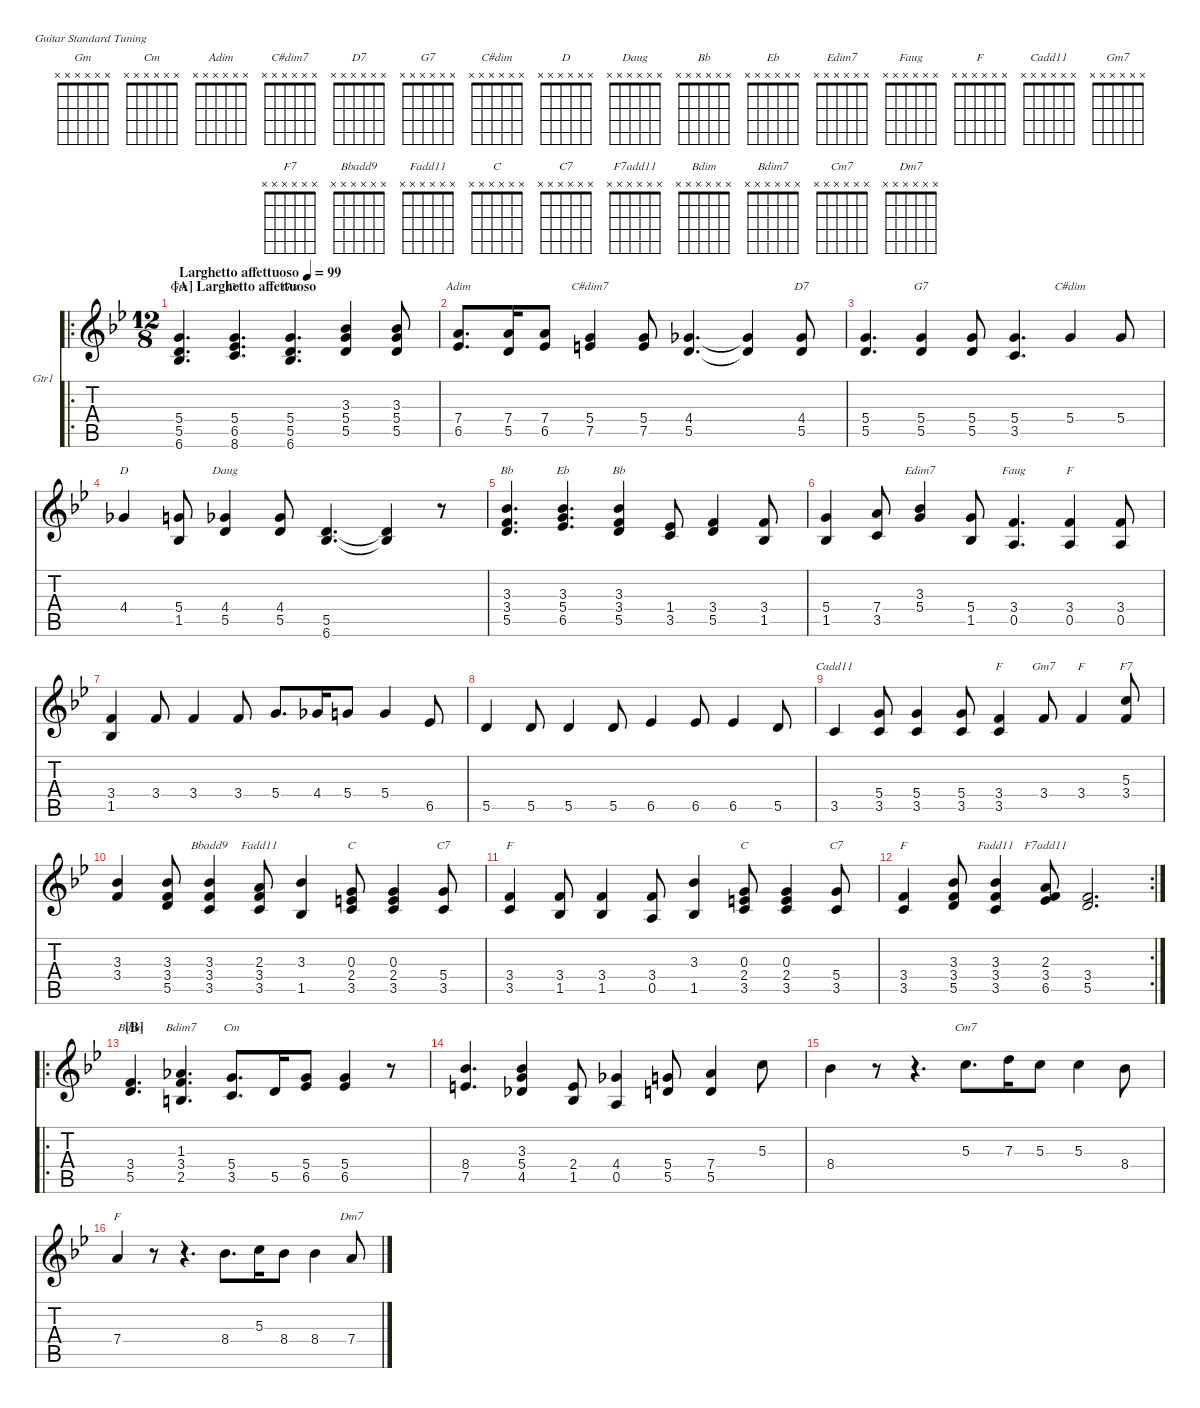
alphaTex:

\defaultSystemsLayout 4
\hideDynamics
\bracketExtendMode nobrackets
\firstSystemTrackNameOrientation horizontal
\otherSystemsTrackNameOrientation horizontal
\track ("Electric Guitar 1" "Gtr1") {instrument distortionguitar}
\staff {score tabs}
\tuning (E4 B3 G3 D3 A2 E2)
\chord ("Gm" x x x x x x)
\chord ("Cm" x x x x x x)
\chord ("Adim" x x x x x x)
\chord ("C#dim7" x x x x x x)
\chord ("D7" x x x x x x)
\chord ("G7" x x x x x x)
\chord ("C#dim" x x x x x x)
\chord ("D" x x x x x x)
\chord ("Daug" x x x x x x)
\chord ("Bb" x x x x x x)
\chord ("Eb" x x x x x x)
\chord ("Edim7" x x x x x x)
\chord ("Faug" x x x x x x)
\chord ("F" x x x x x x)
\chord ("Cadd11" x x x x x x)
\chord ("Gm7" x x x x x x)
\chord ("F7" x x x x x x)
\chord ("Bbadd9" x x x x x x)
\chord ("Fadd11" x x x x x x)
\chord ("C" x x x x x x)
\chord ("C7" x x x x x x)
\chord ("F7add11" x x x x x x)
\chord ("Bdim" x x x x x x)
\chord ("Bdim7" x x x x x x)
\chord ("Cm7" x x x x x x)
\chord ("Dm7" x x x x x x)
\ro
\ts (12 8)
\section ("A" "Larghetto affettuoso")
\tempo (99 "Larghetto affettuoso")
\clef g2
\ks gminor
(6.6 5.5 5.4).4{d ch "Gm" dy mf instrument distortionguitar} (8.6 6.5 5.4).4{d ch "Cm"} (6.6 5.5 5.4).4{d ch "Gm"} (5.5 5.4 3.3).4 (5.5 5.4 3.3).8 |
(6.5 7.4).8{d ch "Adim"} (5.5 7.4).16 (6.5 7.4).8 (7.5 5.4).4{ch "C#dim7"} (7.5 5.4).8 (5.5 4.4).4{d} (5.5{t} 4.4{t}).4 (5.5 4.4).8{ch "D7"} |
(5.5 5.4).4{d} (5.5 5.4).4{ch "G7"} (5.5 5.4).8 (3.5 5.4).4{d} 5.4.4{ch "C#dim"} 5.4.8 |
4.4.4{ch "D"} (1.5 5.4).8 (5.5 4.4).4{ch "Daug"} (5.5 4.4).8 (5.5 6.6).4{d} (5.5{t} 6.6{t}).4 r.8 |
(5.5 3.4 3.3).4{d ch "Bb"} (6.5 5.4 3.3).4{d ch "Eb"} (5.5 3.4 3.3).4{ch "Bb"} (3.5 1.4).8 (5.5 3.4).4 (1.5 3.4).8 |
(1.5 5.4).4 (3.5 7.4).8 (5.4 3.3).4{ch "Edim7"} (1.5 5.4).8 (0.5 3.4).4{d ch "Faug"} (0.5 3.4).4{ch "F"} (0.5 3.4).8 |
(1.5 3.4).4 3.4.8 3.4.4 3.4.8 5.4.8{d} 4.4.16 5.4.8 5.4.4 6.5.8 |
5.5.4 5.5.8 5.5.4 5.5.8 6.5.4 6.5.8 6.5.4 5.5.8 |
3.5.4{ch "Cadd11"} (3.5 5.4).8 (3.5 5.4).4 (3.5 5.4).8 (3.5 3.4).4{ch "F"} 3.4.8{ch "Gm7"} 3.4.4{ch "F"} (3.4 5.3).8{ch "F7"} |
(3.4 3.3).4 (5.5 3.4 3.3).8 (3.5 3.4 3.3).4{ch "Bbadd9"} (3.5 3.4 2.3).8{ch "Fadd11"} (1.5 3.3).4 (3.5 2.4 0.3).8{ch "C"} (3.5 2.4 0.3).4 (3.5 5.4).8{ch "C7"} |
(3.5 3.4).4{ch "F"} (1.5 3.4).8 (1.5 3.4).4 (0.5 3.4).8 (1.5 3.3).4 (3.5 2.4 0.3).8{ch "C"} (3.5 2.4 0.3).4 (3.5 5.4).8{ch "C7"} |
\rc 2
(3.5 3.4).4{ch "F"} (5.5 3.4 3.3).8 (3.5 3.4 3.3).4{ch "Fadd11"} (6.5 3.4 2.3).8{ch "F7add11"} (5.5 3.4).2{d} |
\ro
\section ("B" "")
(5.5 3.4).4{d ch "Bdim"} (2.5 3.4 1.3).4{d ch "Bdim7"} (3.5 5.4).8{d ch "Cm"} 5.5.16 (6.5 5.4).8 (6.5 5.4).4 r.8 |
(7.5 8.4).4{d} (4.5 5.4 3.3).4 (1.5 2.4).8 (4.4 0.5).4 (5.5 5.4).8 (5.5 7.4).4 5.3.8 |
8.4.4 r.8 r.4{d} 5.3.8{d ch "Cm7"} 7.3.16 5.3.8 5.3.4 8.4.8 |
7.4.4{ch "F"} r.8 r.4{d} 8.4.8{d} 5.3.16 8.4.8 8.4.4 7.4.8{ch "Dm7"}
